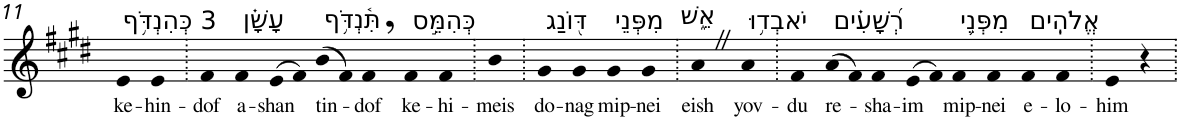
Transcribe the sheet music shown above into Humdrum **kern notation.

**kern	**text
*part1	*part1
*staff1	*staff1
*I"Piano	*
*I'Pno	*
!!LO:PB:g=z
*clefG2	*
*k[f#c#g#d#]	*
*E:	*
=11	=11
!LO:TX:a:t=3 כְּהִנְדֹּ֥ף	!
!	!LO:LY:b
4e	ke-
!	!LO:LY:b
4e	-hin-
=12.	=12.
!	!LO:LY:b
4f#	-dof
!LO:TX:a:t=עָשָׁ֗ן	!
!	!LO:LY:b
4f#	a-
!	!LO:LY:b
(>8e	-shan
8f#)	.
!LO:TX:a:t=תִּ֫נְדֹּ֥ף	!
!	!LO:LY:b
(>8b	tin-
8f#)	.
!	!LO:LY:b
4f#,	-dof
!LO:TX:a:t=כְּהִמֵּ֣ס	!
!	!LO:LY:b
4f#	ke-
!	!LO:LY:b
4f#	-hi-
=13.	=13.
!	!LO:LY:b
4b	-meis
=14.	=14.
!LO:TX:a:t=דּ֭וֹנַג	!
!	!LO:LY:b
4g#	do-
!	!LO:LY:b
4g#	-nag
!LO:TX:a:t=מִפְּנֵי	!
!	!LO:LY:b
4g#	mip-
!	!LO:LY:b
4g#	-nei
=15.	=15.
!LO:TX:a:t=אֵ֑שׁ	!
!	!LO:LY:b
4aZ	eish
!LO:TX:a:t=יֹאבְד֥וּ	!
!	!LO:LY:b
4a	yov-
=16.	=16.
!	!LO:LY:b
4f#	-du
!LO:TX:a:t=רְ֝שָׁעִ֗ים	!
!	!LO:LY:b
(>8a	re-
8f#)	.
!	!LO:LY:b
4f#	-sha-
!	!LO:LY:b
(>8e	-im
8f#)	.
!LO:TX:a:t=מִפְּנֵ֥י	!
!	!LO:LY:b
4f#	mip-
!	!LO:LY:b
4f#	-nei
!LO:TX:a:t=אֱלֹהִֽים	!
!	!LO:LY:b
4f#	e-
!	!LO:LY:b
4f#	-lo-
=17.	=17.
!	!LO:LY:b
4e	-him
4r	.
=.	=.
*-	*-
